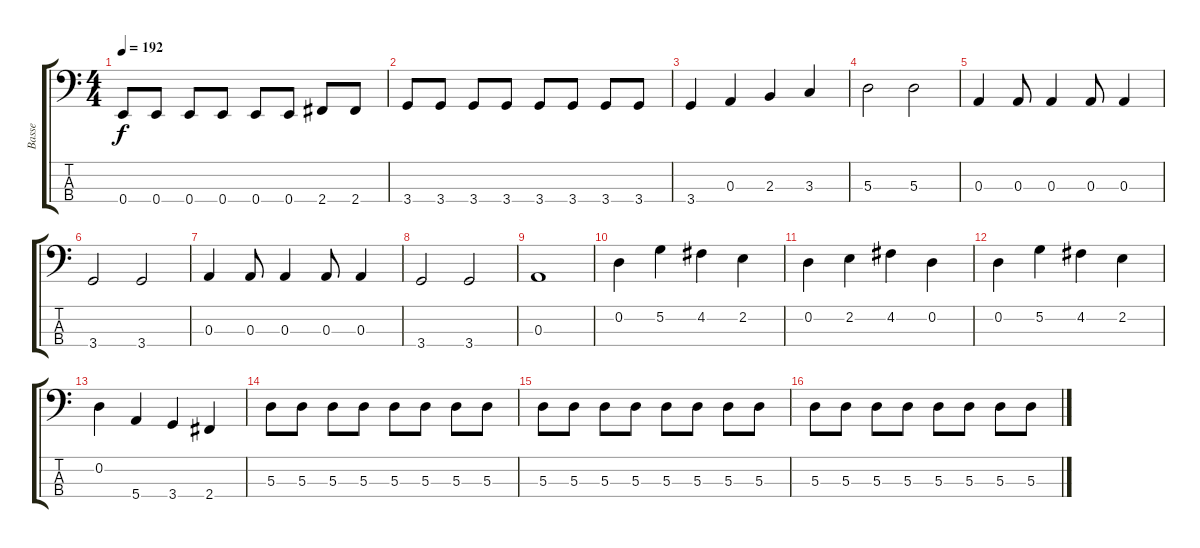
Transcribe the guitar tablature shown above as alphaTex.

\track ("Basse" "Basse") {instrument electricbasspick}
\staff {score tabs}
\tuning (G2 D2 A1 E1) {hide}
\ts (4 4)
\tempo 192
\clef f4
\ks c
0.4.8{dy f} 0.4.8 0.4.8 0.4.8 0.4.8 0.4.8 2.4.8 2.4.8 |
3.4.8 3.4.8 3.4.8 3.4.8 3.4.8 3.4.8 3.4.8 3.4.8 |
3.4.4 0.3.4 2.3.4 3.3.4 |
5.3.2 5.3.2 |
0.3.4 0.3.8 0.3.4 0.3.8 0.3.4 |
3.4.2 3.4.2 |
0.3.4 0.3.8 0.3.4 0.3.8 0.3.4 |
3.4.2 3.4.2 |
0.3.1 |
0.2.4 5.2.4 4.2.4 2.2.4 |
0.2.4 2.2.4 4.2.4 0.2.4 |
0.2.4 5.2.4 4.2.4 2.2.4 |
0.2.4 5.4.4 3.4.4 2.4.4 |
5.3.8 5.3.8 5.3.8 5.3.8 5.3.8 5.3.8 5.3.8 5.3.8 |
5.3.8 5.3.8 5.3.8 5.3.8 5.3.8 5.3.8 5.3.8 5.3.8 |
5.3.8 5.3.8 5.3.8 5.3.8 5.3.8 5.3.8 5.3.8 5.3.8
